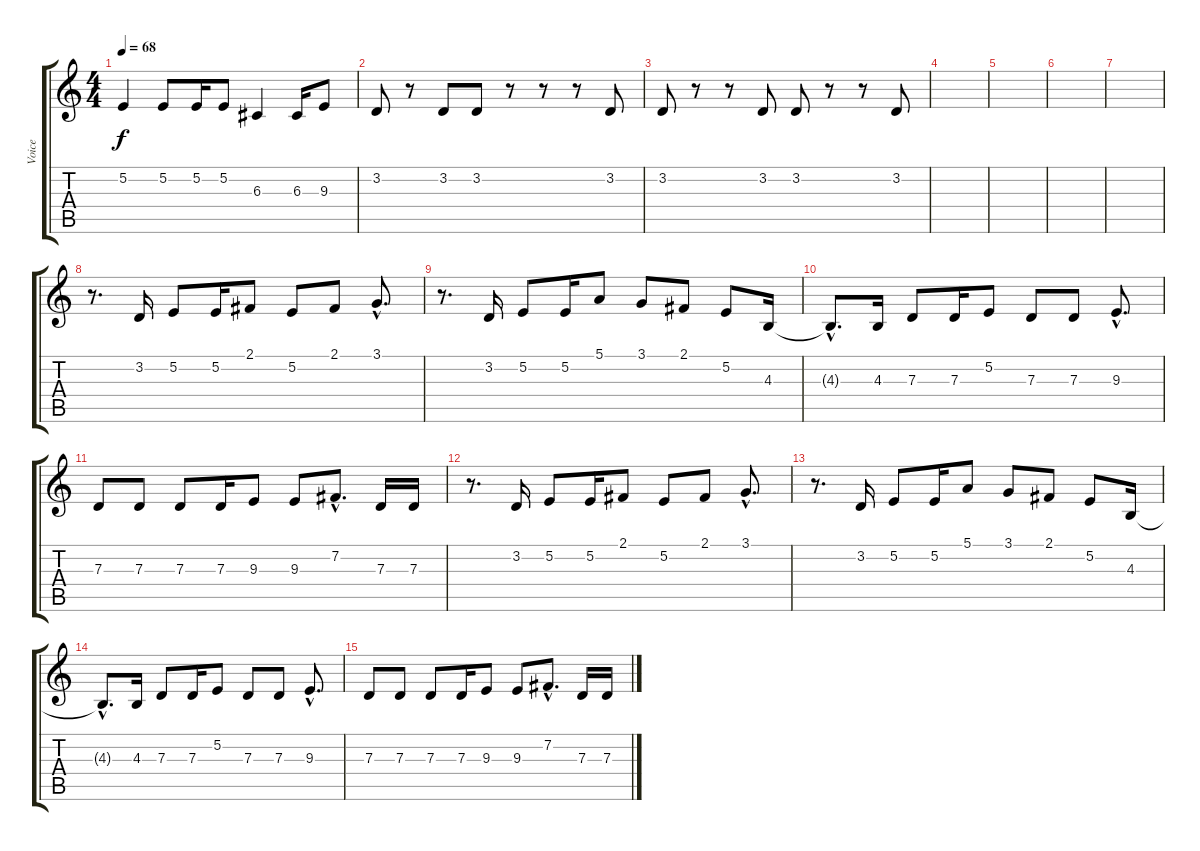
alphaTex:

\track ("Voice" "Voice") {instrument fx5brightness}
\staff {score tabs}
\tuning (E4 B3 G3 D3 A2 E2) {hide}
\ts (4 4)
\tempo 68
\clef g2
\ks c
5.2.4{dy f} 5.2.8 5.2.16 5.2.8 6.3.4 6.3.16 9.3.8 |
3.2.8 r.8 3.2.8 3.2.8 r.8 r.8 r.8 3.2.8 |
3.2.8 r.8 r.8 3.2.8 3.2.8 r.8 r.8 3.2.8 |
|
|
|
|
r.8{d} 3.2.16 5.2.8 5.2.16 2.1.8 5.2.8 2.1.8 3.1{hac}.8{d} |
r.8{d} 3.2.16 5.2.8 5.2.16 5.1.8 3.1.8 2.1.8 5.2.8 4.3.16 |
4.3{hac t}.8{d} 4.3.16 7.3.8 7.3.16 5.2.8 7.3.8 7.3.8 9.3{hac}.8{d} |
7.3.8 7.3.8 7.3.8 7.3.16 9.3.8 9.3.8 7.2{hac}.8{d} 7.3.16 7.3.16 |
r.8{d} 3.2.16 5.2.8 5.2.16 2.1.8 5.2.8 2.1.8 3.1{hac}.8{d} |
r.8{d} 3.2.16 5.2.8 5.2.16 5.1.8 3.1.8 2.1.8 5.2.8 4.3.16 |
4.3{hac t}.8{d} 4.3.16 7.3.8 7.3.16 5.2.8 7.3.8 7.3.8 9.3{hac}.8{d} |
7.3.8 7.3.8 7.3.8 7.3.16 9.3.8 9.3.8 7.2{hac}.8{d} 7.3.16 7.3.16
